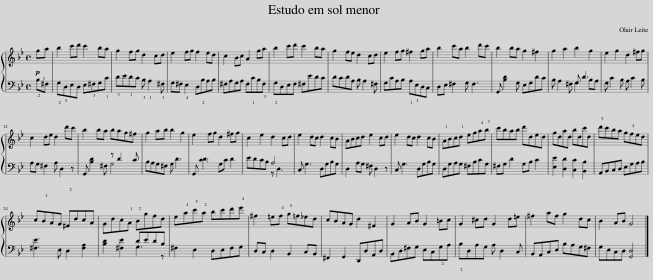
X:1
%%score { 1 | ( 2 3 ) }
L:1/8
M:4/4
I:linebreak $
K:Bb
V:1 treble
V:2 bass
V:3 bass
V:1
!p! ga | b2 c'd' c'2 ba | g2 fg d2 cd | e2 fg f2 ed | c2 Bc A2 ga | %5
 b2 c'd' c'2 ba | g2 fe d2 cd | e2 fg ^f2 ga | b2 c'a b2 d'c' | b2 ba g2 ^f2 | %10
 g2 a2 b2 g2 | e2 g2 d2 ^fg |$ c2 de d2 d'c' | b2 ba bag^f | g2 ab b2 g2 | %15
 e2 fg d2 ^fg | c2 e2 d2 cd | e2 dc d2 cB | ABcd e2 cd | e2 dc d2 cB | %20
 !1!ABc!1!d eg!4!a!3!b | c'bab d'ded | gdad bdc'd | !5!d'c'ba g!4!fed |$ c!3!BAG !2!^FdcA | %25
 Gdc!1!A !2!Bgfd | e!4!a!5!c'!2!a bc'd'!4!e' | ^f2 =e!4!f !5!g=f_ed | cBAG d2 ^F2 | G2 AB G2 =Bc | %30
 G2 ^cd G2 d=e | ^f2 af g2 dc | B2 AB G4 |] %33
V:2
 !2!B,!3!^F, | !2!G,!5!D,E,D, E,!3!^F,G,!1!C | !3!DE!1!DC !3!B, !1!A,2 !3!^F, | G,^F, !4!E,2 D,!2!B,A,B, | ^F,A,G,A, F,!1!CB,!3!F, | %5
 !2!G,D,E,F, ^F,EDC | DCDA, B, A,2 ^F, | G,CA,B, !1!A,!3!E,D,C, | D,E, ^F,2 G, F,3 | G,, [B,D]2 G, E,G,DC | %10
 B, A,2 ^F, G, D3 | G, C2 B, A, C2 B, |$ A,G, ^F,2 A, D,2 z | G,, [B,D]2 ^F, z D2 C | B,A,G,^F, G, D3 | %15
 G,, [CD]3 G,C D2 | EDCB, A,4 | C, G,3 D,G,B,G, | D,2 A,G, ^F, D,2 z | C, G,3 D,G,B,G, | %20
 D,G,A,G, ^F,B,CG, | ^F,G, D2 G,B, C2 | [E,E]2 [D,D]2 [C,C]2 [B,,B,]2 | A,,B,,C,D, E,G,A,B, |$ [^F,E]3 E, D,2 [F,A,]2 | %25
 [B,D]2 [^F,E]2 DEDB, | ^F,2 E,2 D,E,F,G, | D,C, D,2 B,,2 C,B,, | ^F,,2 G,,2 D,,D,A,,D, | B,,D,^F,G, E,C,!2!G,A, | %30
 !2!B,D,A,G, A, D,2 C, | B,,A,,C,E, B,A,G,^F, | G,E,C,D, [G,,D,]4 |] %33
V:3
 x2 | x8 | x8 | x8 | x8 | %5
 x8 | x8 | x8 | x8 | x8 | %10
 x4 G,2 B,A, | x8 |$ x8 | x4 G,4 | x8 | %15
 x8 | x4 z D,3 | x8 | x8 | x8 | %20
 x8 | x8 | x8 | x8 |$ x8 | %25
 x4 G,3 z | x8 | x8 | x8 | x8 | %30
 x8 | x8 | x8 |] %33
